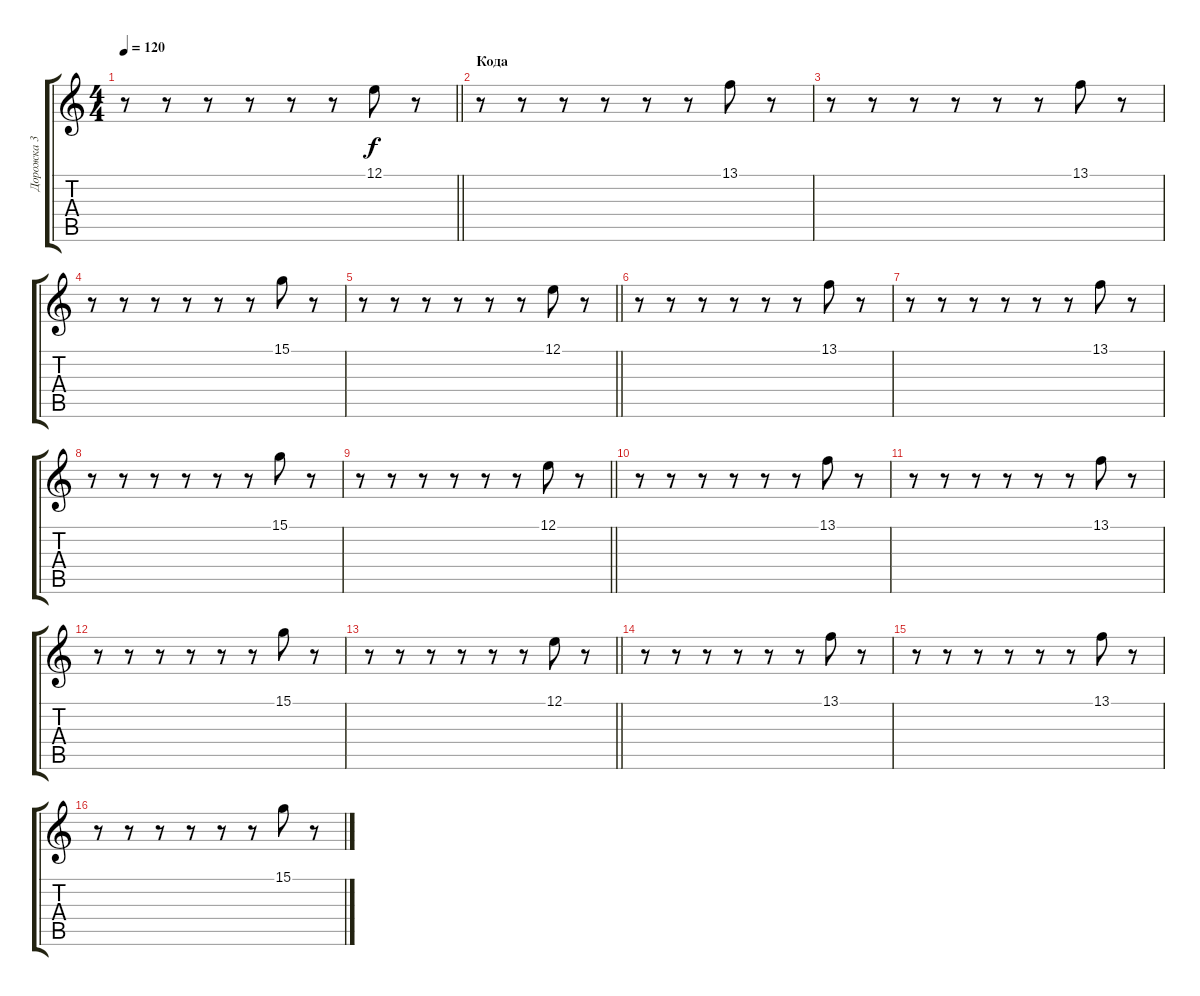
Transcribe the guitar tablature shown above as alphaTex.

\track ("Дорожка 3" "Дорожка 3") {instrument fx1rain}
\staff {score tabs}
\tuning (E4 B3 G3 D3 A2 E2) {hide}
\ts (4 4)
\tempo 120
\clef g2
\barLineRight lightlight
\ks c
r.8{dy f} r.8 r.8 r.8 r.8 r.8 12.1.8 r.8 |
\section ("" "Кода")
r.8 r.8 r.8 r.8 r.8 r.8 13.1.8 r.8 |
r.8 r.8 r.8 r.8 r.8 r.8 13.1.8 r.8 |
r.8 r.8 r.8 r.8 r.8 r.8 15.1.8 r.8 |
\barLineRight lightlight
r.8 r.8 r.8 r.8 r.8 r.8 12.1.8 r.8 |
r.8 r.8 r.8 r.8 r.8 r.8 13.1.8 r.8 |
r.8 r.8 r.8 r.8 r.8 r.8 13.1.8 r.8 |
r.8 r.8 r.8 r.8 r.8 r.8 15.1.8 r.8 |
\barLineRight lightlight
r.8 r.8 r.8 r.8 r.8 r.8 12.1.8 r.8 |
r.8 r.8 r.8 r.8 r.8 r.8 13.1.8 r.8 |
r.8 r.8 r.8 r.8 r.8 r.8 13.1.8 r.8 |
r.8 r.8 r.8 r.8 r.8 r.8 15.1.8 r.8 |
\barLineRight lightlight
r.8 r.8 r.8 r.8 r.8 r.8 12.1.8 r.8 |
r.8 r.8 r.8 r.8 r.8 r.8 13.1.8 r.8 |
r.8 r.8 r.8 r.8 r.8 r.8 13.1.8 r.8 |
r.8 r.8 r.8 r.8 r.8 r.8 15.1.8 r.8
